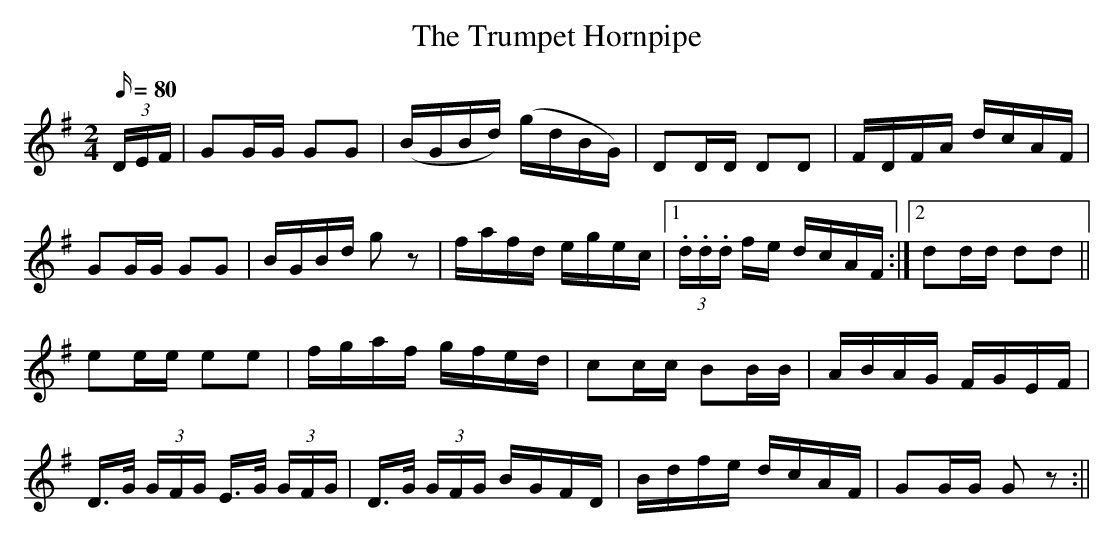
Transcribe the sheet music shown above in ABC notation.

X:1
T: Trumpet Hornpipe, The
M: 2/4
L: 1/16
Q: 80
K: G
(3DEF | G2GG G2G2 | (BGBd) (gdBG) | D2DD D2D2 | FDFA dcAF |
G2GG G2G2 | BGBd g2 z2 | fafd egec |1 (3.d.d.d fe dcAF :|2 d2dd d2d2 ||
e2ee e2e2 | fgaf gfed | c2cc B2BB | ABAG FGEF |
D>G (3GFG E>G (3GFG | D>G (3GFG BGFD | Bdfe dcAF | G2GG G2 z2 :||
